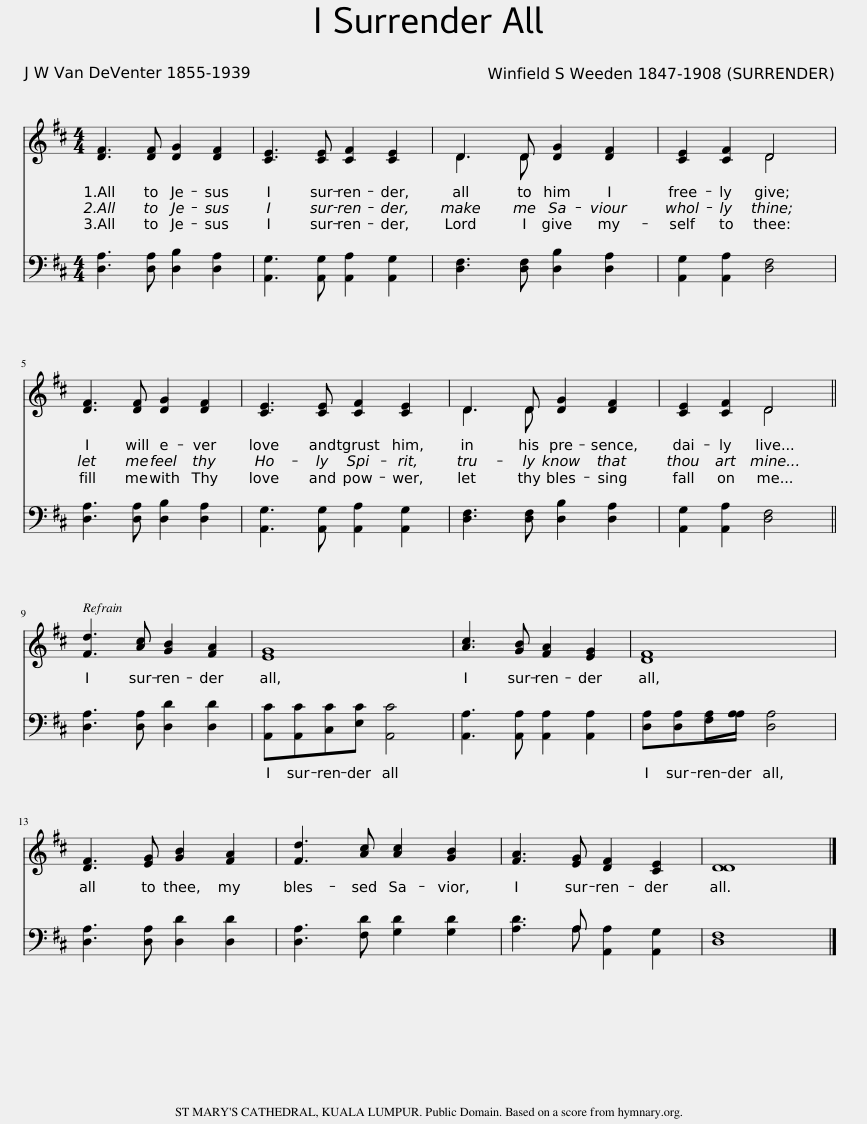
X:1
%%score ( 1 2 ) ( 3 4 )
L:1/8
M:4/4
I:linebreak $
K:D
V:1 treble
V:2 treble
V:3 bass
V:4 bass
V:1
 [DF]3 [DF] [DG]2 [DF]2 | [CE]3 [CE] [CF]2 [CE]2 | D3 D [DG]2 [DF]2 | [CE]2 [CF]2 D4 |$ [DF]3 [DF] [DG]2 [DF]2 | %5
 [CE]3 [CE] [CF]2 [CE]2 | D3 D [DG]2 [DF]2 | [CE]2 [CF]2 D4 ||$ [Fd]3 [Ac] [GB]2 [FA]2 | [EG]8 | %10
 [Ac]3 [GB] [FA]2 [EG]2 | [DF]8 |$ [DF]3 [EG] [GB]2 [FA]2 | [Fd]3 [Ac] [Ac]2 [GB]2 | [FA]3 [EG] [DF]2 [CE]2 | %15
 [DD]8 |] %16
V:2
 x8 | x8 | D3 D x4 | x4 D4 |$ x8 | %5
 x8 | D3 D x4 | x4 D4 ||$ x8 | x8 | %10
 x8 | x8 |$ x8 | x8 | x8 | %15
 x8 |] %16
V:3
 [D,A,]3 [D,A,] [D,B,]2 [D,A,]2 | [A,,G,]3 [A,,G,] [A,,A,]2 [A,,G,]2 | [D,F,]3 [D,F,] [D,B,]2 [D,A,]2 | [A,,G,]2 [A,,A,]2 [D,F,]4 |$ [D,A,]3 [D,A,] [D,B,]2 [D,A,]2 | %5
 [A,,G,]3 [A,,G,] [A,,A,]2 [A,,G,]2 | [D,F,]3 [D,F,] [D,B,]2 [D,A,]2 | [A,,G,]2 [A,,A,]2 [D,F,]4 ||$ [D,A,]3 [D,A,] [D,D]2 [D,D]2 | [A,,C][A,,C][C,C][E,C] [A,,C]4 | %10
 [A,,A,]3 [A,,A,] [A,,A,]2 [A,,A,]2 | [D,A,][D,A,]A,A, [D,A,]4 |$ [D,A,]3 [D,A,] [D,D]2 [D,D]2 | [D,A,]3 [F,D] [G,D]2 [G,D]2 | [A,D]3 A, [A,,A,]2 [A,,G,]2 | %15
 [D,F,]8 |] %16
V:4
 x8 | x8 | x8 | x8 |$ x8 | %5
 x8 | x8 | x8 ||$ x8 | x8 | %10
 x8 | x2 F,A, x4 |$ x8 | x8 | x3 A, x4 | %15
 x8 |] %16
